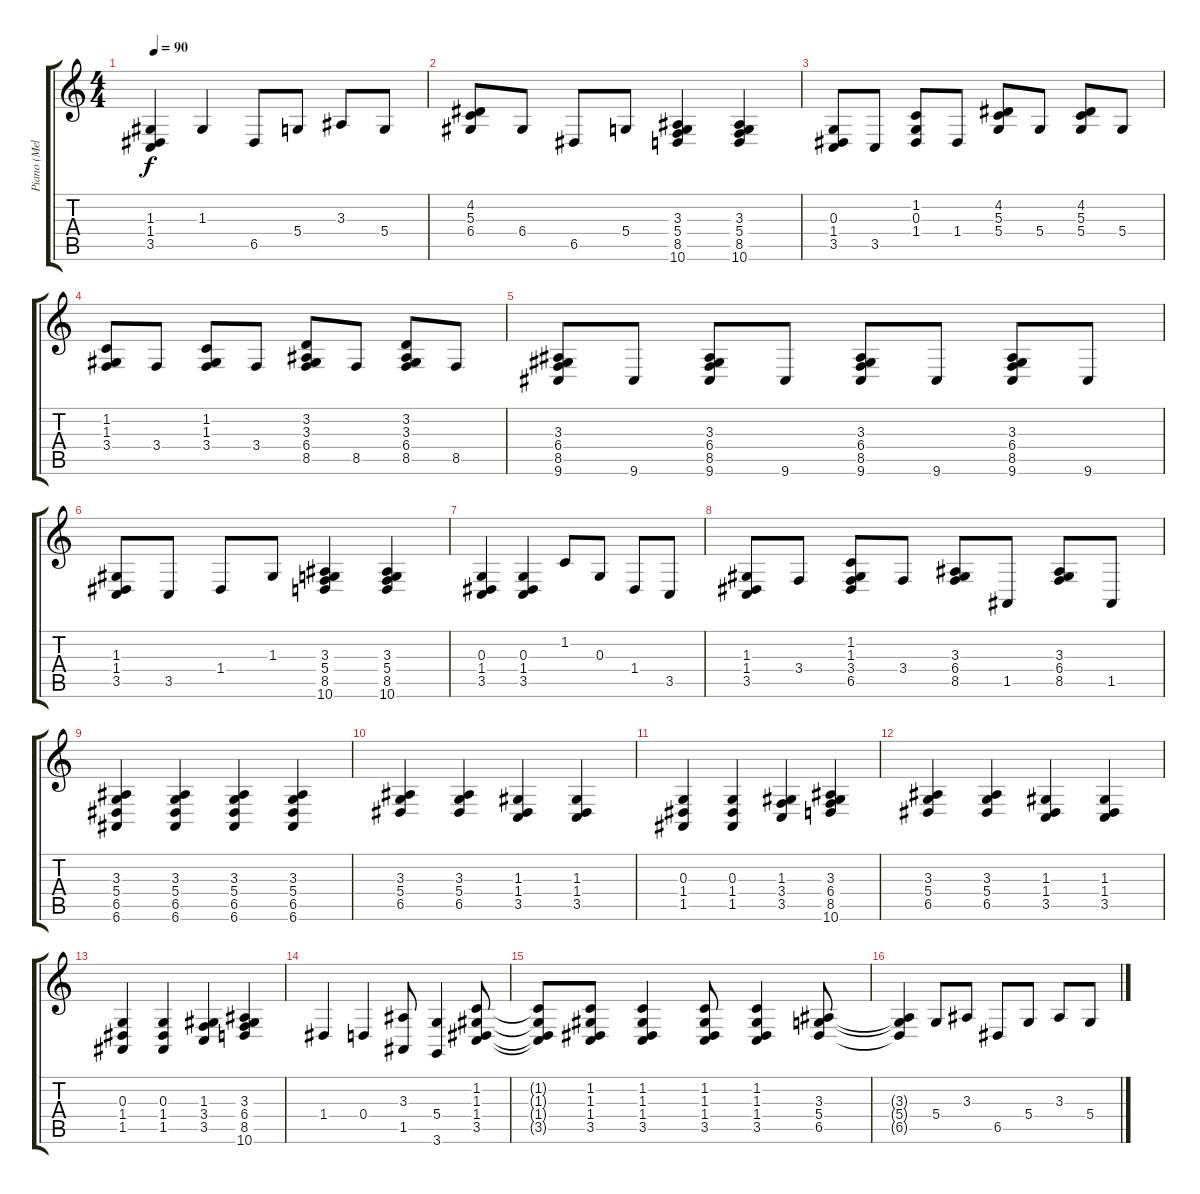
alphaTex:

\track ("Piano (Melody)" "Piano (Mel") {instrument acousticgrandpiano}
\staff {score tabs}
\tuning (E4 B3 G3 D3 A2 E2) {hide}
\ts (4 4)
\tempo 90
\clef g2
\ks c
(1.3 1.4 3.5).4{dy f} 1.3.4 6.5.8 5.4.8 3.3.8 5.4.8 |
(4.2 5.3 6.4).8 6.4.8 6.5.8 5.4.8 (3.3 5.4 8.5 10.6).4 (3.3 5.4 8.5 10.6).4 |
(0.3 1.4 3.5).8 3.5.8 (1.2 0.3 1.4).8 1.4.8 (4.2 5.3 5.4).8 5.4.8 (4.2 5.3 5.4).8 5.4.8 |
(1.2 1.3 3.4).8 3.4.8 (1.2 1.3 3.4).8 3.4.8 (3.2 3.3 6.4 8.5).8 8.5.8 (3.2 3.3 6.4 8.5).8 8.5.8 |
(3.3 6.4 8.5 9.6).8 9.6.8 (3.3 6.4 8.5 9.6).8 9.6.8 (3.3 6.4 8.5 9.6).8 9.6.8 (3.3 6.4 8.5 9.6).8 9.6.8 |
(1.3 1.4 3.5).8 3.5.8 1.4.8 1.3.8 (3.3 5.4 8.5 10.6).4 (3.3 5.4 8.5 10.6).4 |
(0.3 1.4 3.5).4 (0.3 1.4 3.5).4 1.2.8 0.3.8 1.4.8 3.5.8 |
(1.3 1.4 3.5).8 3.4.8 (1.2 1.3 3.4 6.5).8 3.4.8 (3.3 6.4 8.5).8 1.5.8 (3.3 6.4 8.5).8 1.5.8 |
(3.3 5.4 6.5 6.6).4 (3.3 5.4 6.5 6.6).4 (3.3 5.4 6.5 6.6).4 (3.3 5.4 6.5 6.6).4 |
(3.3 5.4 6.5).4 (3.3 5.4 6.5).4 (1.3 1.4 3.5).4 (1.3 1.4 3.5).4 |
(0.3 1.4 1.5).4 (0.3 1.4 1.5).4 (1.3 3.4 3.5).4 (3.3 6.4 8.5 10.6).4 |
(3.3 5.4 6.5).4 (3.3 5.4 6.5).4 (1.3 1.4 3.5).4 (1.3 1.4 3.5).4 |
(0.3 1.4 1.5).4 (0.3 1.4 1.5).4 (1.3 3.4 3.5).4 (3.3 6.4 8.5 10.6).4 |
1.4.4 0.4.4 (3.3 1.5).8 (5.4 3.6).4 (1.2 1.3 1.4 3.5).8 |
(1.2{t} 1.3{t} 1.4{t} 3.5{t}).8 (1.2 1.3 1.4 3.5).8 (1.2 1.3 1.4 3.5).4 (1.2 1.3 1.4 3.5).8 (1.2 1.3 1.4 3.5).4 (3.3 5.4 6.5).8 |
(3.3{t} 5.4{t} 6.5{t}).4 5.4.8 3.3.8 6.5.8 5.4.8 3.3.8 5.4.8
